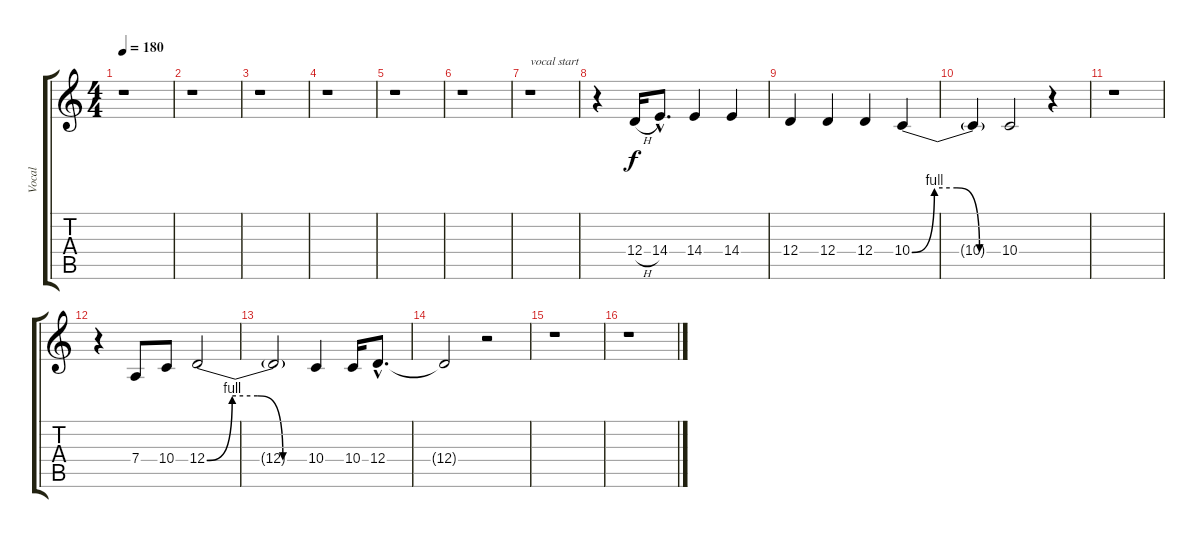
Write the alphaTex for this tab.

\track ("Vocal" "Vocal") {instrument lead2sawtooth}
\staff {score tabs}
\tuning (E4 B3 G3 D3 A2 E2) {hide}
\ts (4 4)
\tempo 180
\clef g2
\ks c
r.1{dy f instrument lead2sawtooth} |
r.1 |
r.1 |
r.1 |
r.1 |
r.1 |
r.1{txt "vocal start"} |
r.4 12.4{h}.16 14.4{hac}.8{d} 14.4.4 14.4.4 |
12.4.4 12.4.4 12.4.4 10.4{be (custom 0 0 15 4 30 4 45 0 60 0)}.4 |
10.4{t}.4 10.4.2 r.4 |
r.1 |
r.4 7.4.8 10.4.8 12.4{be (custom 0 0 15 4 30 4 45 0 60 0)}.2 |
12.4{t}.2 10.4.4 10.4.16 12.4{hac}.8{d} |
12.4{t}.2 r.2 |
r.1 |
r.1
